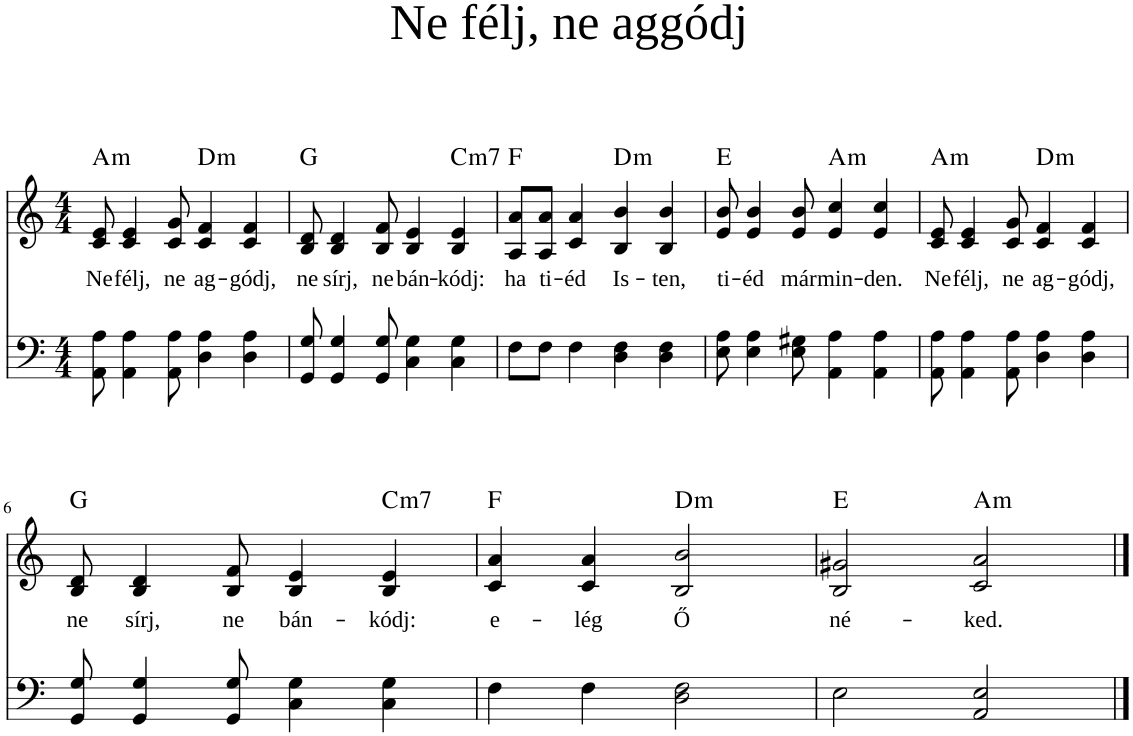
**kern	**kern	**text	**harte
*part2	*part1	*part1	*part1
*staff2	*staff1	*staff1	*
*I"Voice	*I"Voice	*	*
*clefF4	*clefG2	*	*
*k[]	*k[]	*	*
*M4/4	*M4/4	*	*
=1	=1	=1	=1
!	!	!LO:LY:b	!LO:H:kt=m
8AA\ 8A\	8c/ 8e/	Ne	A:min
!	!	!LO:LY:b	!
4AA\ 4A\	4c/ 4e/	félj,	.
!	!	!LO:LY:b	!
8AA\ 8A\	8c/ 8g/	ne	.
!	!	!LO:LY:b	!LO:H:kt=m
4D\ 4A\	4c/ 4f/	ag-	D:min
!	!	!LO:LY:b	!
4D\ 4A\	4c/ 4f/	-gódj,	.
=2	=2	=2	=2
!	!	!LO:LY:b	!LO:H:kt=N.C.
8GG/ 8G/	8B/ 8d/	ne	N
!	!	!LO:LY:b	!
4GG/ 4G/	4B/ 4d/	sírj,	.
!	!	!LO:LY:b	!
8GG/ 8G/	8B/ 8f/	ne	.
!	!	!LO:LY:b	!
4C\ 4G\	4B/ 4e/	bán-	.
!	!	!LO:LY:b	!LO:H:kt=m7
4C\ 4G\	4B/ 4e/	-kódj:	C:min7
=3	=3	=3	=3
!	!	!LO:LY:b	!LO:H:kt=N.C.
8F\L	8A/ 8a/L	ha	N
!	!	!LO:LY:b	!
8F\J	8A/ 8a/J	ti-	.
!	!	!LO:LY:b	!
4F\	4c/ 4a/	-éd	.
!	!	!LO:LY:b	!LO:H:kt=m
4D\ 4F\	4B/ 4b/	Is-	D:min
!	!	!LO:LY:b	!
4D\ 4F\	4B/ 4b/	-ten,	.
=4	=4	=4	=4
!	!	!LO:LY:b	!LO:H:kt=N.C.
8E\ 8A\	8e/ 8b/	ti-	N
!	!	!LO:LY:b	!
4E\ 4A\	4e/ 4b/	-éd	.
!	!	!LO:LY:b	!
8E\ 8G#X\	8e/ 8b/	már	.
!	!	!LO:LY:b	!LO:H:kt=m
4AA\ 4A\	4e/ 4cc/	min-	A:min
!	!	!LO:LY:b	!
4AA\ 4A\	4e/ 4cc/	-den.	.
=5	=5	=5	=5
!	!	!LO:LY:b	!LO:H:kt=m
8AA\ 8A\	8c/ 8e/	Ne	A:min
!	!	!LO:LY:b	!
4AA\ 4A\	4c/ 4e/	félj,	.
!	!	!LO:LY:b	!
8AA\ 8A\	8c/ 8g/	ne	.
!	!	!LO:LY:b	!LO:H:kt=m
4D\ 4A\	4c/ 4f/	ag-	D:min
!	!	!LO:LY:b	!
4D\ 4A\	4c/ 4f/	-gódj,	.
!!LO:LB:g=z
=6	=6	=6	=6
!	!	!LO:LY:b	!LO:H:kt=N.C.
8GG/ 8G/	8B/ 8d/	ne	N
!	!	!LO:LY:b	!
4GG/ 4G/	4B/ 4d/	sírj,	.
!	!	!LO:LY:b	!
8GG/ 8G/	8B/ 8f/	ne	.
!	!	!LO:LY:b	!
4C\ 4G\	4B/ 4e/	bán-	.
!	!	!LO:LY:b	!LO:H:kt=m7
4C\ 4G\	4B/ 4e/	-kódj:	C:min7
=7	=7	=7	=7
!	!	!LO:LY:b	!LO:H:kt=N.C.
4F\	4c/ 4a/	e-	N
!	!	!LO:LY:b	!
4F\	4c/ 4a/	-lég	.
!	!	!LO:LY:b	!LO:H:kt=m
2D\ 2F\	2B/ 2b/	Ő	D:min
=8	=8	=8	=8
!	!	!LO:LY:b	!LO:H:kt=N.C.
2E\	2B/ 2g#X/	né-	N
!	!	!LO:LY:b	!LO:H:kt=m
2AA/ 2E/	2c/ 2a/	-ked.	A:min
==	==	==	==
*-	*-	*-	*-
